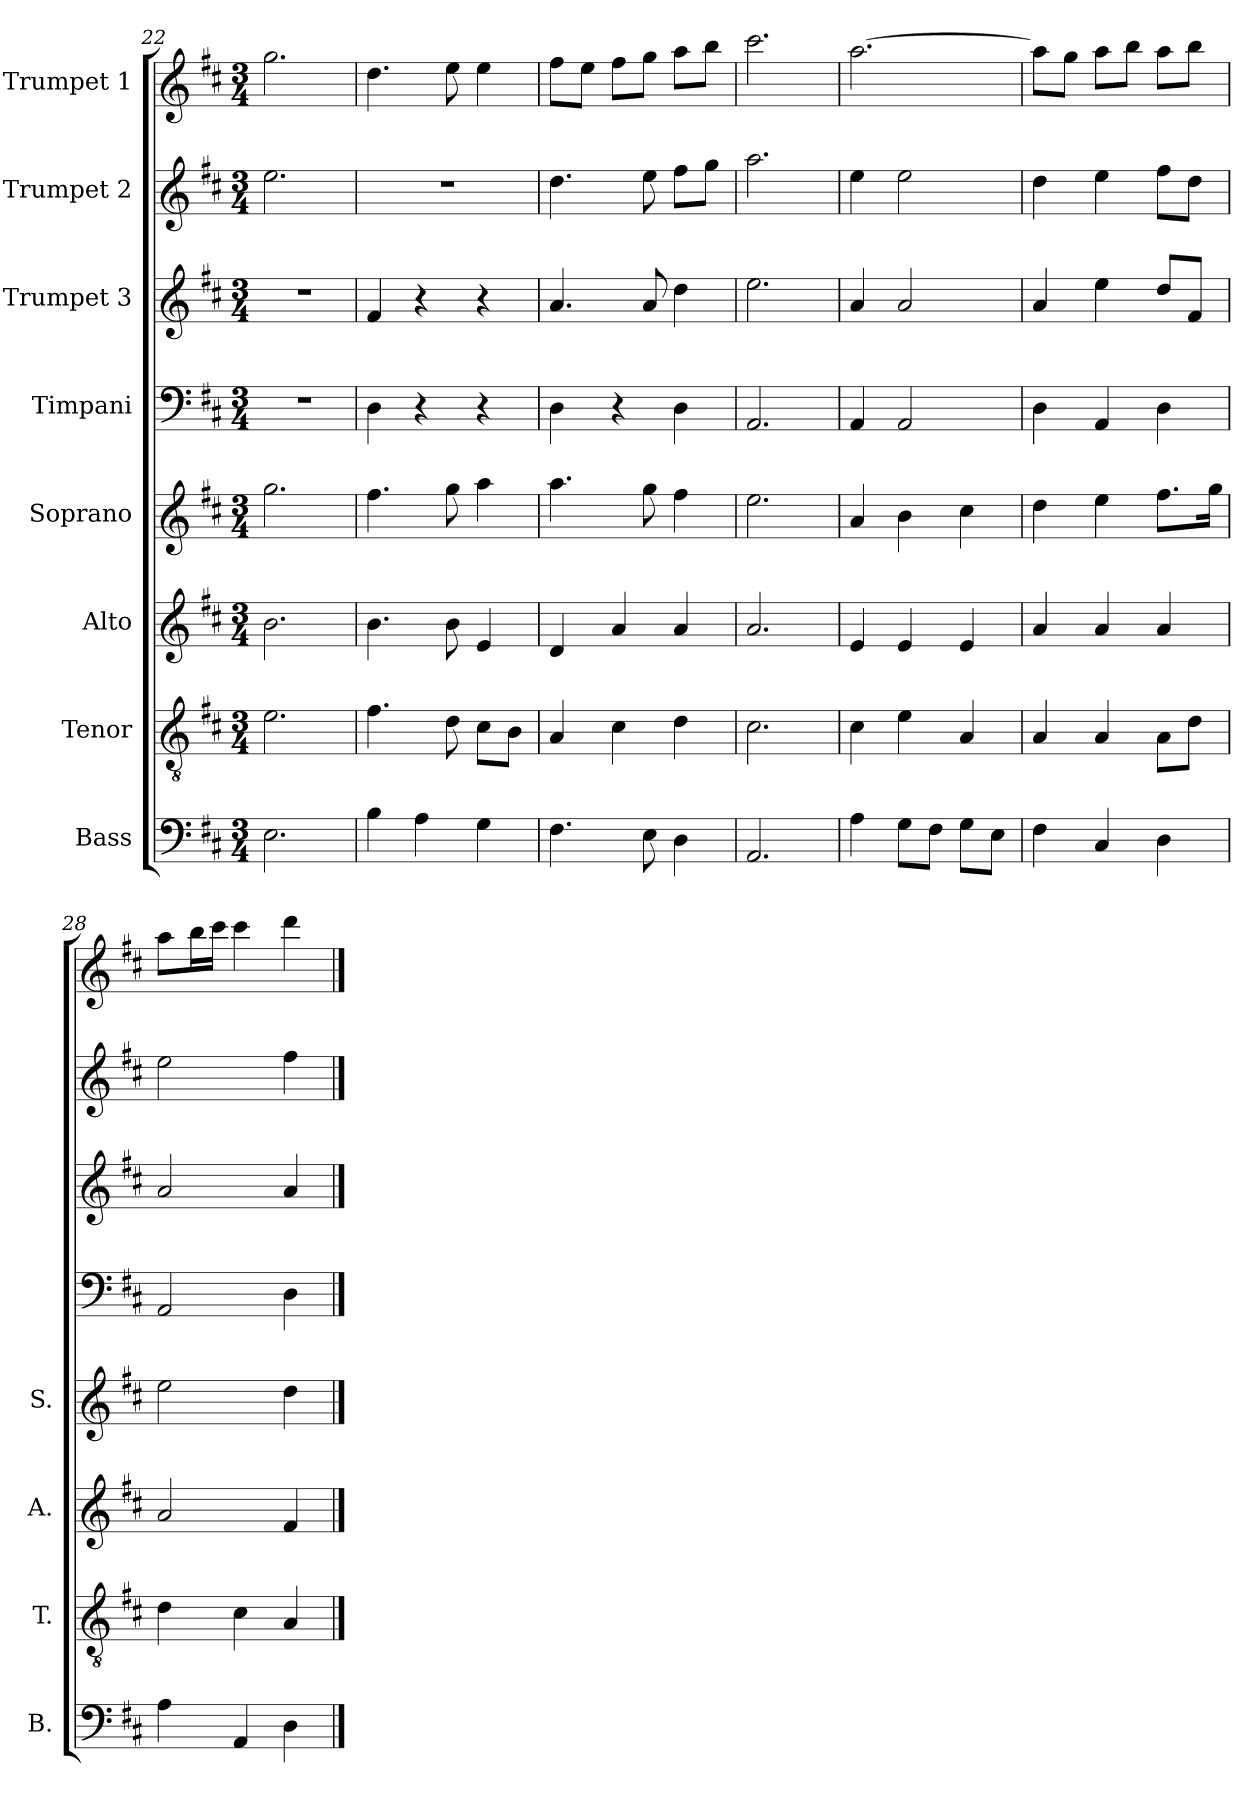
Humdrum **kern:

**kern	**kern	**kern	**kern	**kern	**kern	**kern	**kern
*part8	*part7	*part6	*part5	*part4	*part3	*part2	*part1
*staff8	*staff7	*staff6	*staff5	*staff4	*staff3	*staff2	*staff1
*I"Bass	*I"Tenor	*I"Alto	*I"Soprano	*I"Timpani	*I"Trumpet 3	*I"Trumpet 2	*I"Trumpet 1
*I'B.	*I'T.	*I'A.	*I'S.	*	*	*	*
*clefF4	*clefGv2	*clefG2	*clefG2	*clefF4	*clefG2	*clefG2	*clefG2
*k[f#c#]	*k[f#c#]	*k[f#c#]	*k[f#c#]	*k[f#c#]	*k[f#c#]	*k[f#c#]	*k[f#c#]
*D:	*D:	*D:	*D:	*D:	*D:	*D:	*D:
*M3/4	*M3/4	*M3/4	*M3/4	*M3/4	*M3/4	*M3/4	*M3/4
=22	=22	=22	=22	=22	=22	=22	=22
2.E\	2.e\	2.b\	2.gg\	2.r	2.r	2.ee\	2.gg\
=23	=23	=23	=23	=23	=23	=23	=23
4B\	4.f#\	4.b\	4.ff#\	4D\	4f#/	2.r	4.dd\
4A\	.	.	.	4r	4r	.	.
.	8d\	8b\	8gg\	.	.	.	8ee\
4G\	8c#\L	4e/	4aa\	4r	4r	.	4ee\
.	8B\J	.	.	.	.	.	.
=24	=24	=24	=24	=24	=24	=24	=24
4.F#\	4A/	4d/	4.aa\	4D\	4.a/	4.dd\	8ff#\L
.	.	.	.	.	.	.	8ee\J
.	4c#\	4a/	.	4r	.	.	8ff#\L
8E\	.	.	8gg\	.	8a/	8ee\	8gg\J
4D\	4d\	4a/	4ff#\	4D\	4dd\	8ff#\L	8aa\L
.	.	.	.	.	.	8gg\J	8bb\J
=25	=25	=25	=25	=25	=25	=25	=25
2.AA/	2.c#\	2.a/	2.ee\	2.AA/	2.ee\	2.aa\	2.ccc#\
!!LO:LB:g=z
=26	=26	=26	=26	=26	=26	=26	=26
4A\	4c#\	4e/	4a/	4AA/	4a/	4ee\	[2.aa\
8G\L	4e\	4e/	4b\	2AA/	2a/	2ee\	.
8F#\J	.	.	.	.	.	.	.
8G\L	4A/	4e/	4cc#\	.	.	.	.
8E\J	.	.	.	.	.	.	.
=27	=27	=27	=27	=27	=27	=27	=27
4F#\	4A/	4a/	4dd\	4D\	4a/	4dd\	8aa\L]
.	.	.	.	.	.	.	8gg\J
4C#/	4A/	4a/	4ee\	4AA/	4ee\	4ee\	8aa\L
.	.	.	.	.	.	.	8bb\J
4D\	8A\L	4a/	8.ff#\L	4D\	8dd/L	8ff#\L	8aa\L
.	8d\J	.	.	.	8f#/J	8dd\J	8bb\J
.	.	.	16gg\Jk	.	.	.	.
=28	=28	=28	=28	=28	=28	=28	=28
4A\	4d\	2a/	2ee\	2AA/	2a/	2ee\	8aa\L
.	.	.	.	.	.	.	16bb\L
.	.	.	.	.	.	.	16ccc#\JJ
4AA/	4c#\	.	.	.	.	.	4ccc#\
4D\	4A/	4f#/	4dd\	4D\	4a/	4ff#\	4ddd\
==	==	==	==	==	==	==	==
*-	*-	*-	*-	*-	*-	*-	*-
